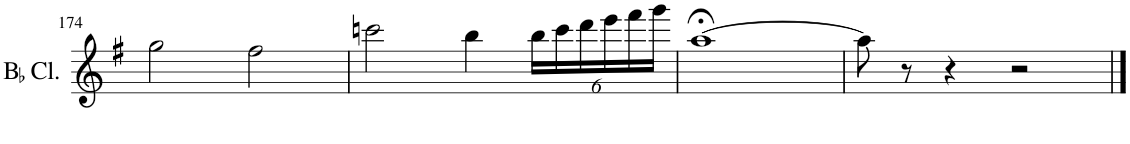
**kern
*part1
*staff1
*I"BaccidentalFlat Clarinet
*I'BaccidentalFlat Cl.
!!LO:PB:g=z
*clefG2
*Trd1c2
*k[f#]
*M4/4
*met(c|)
=174
2gg\
2ff#\
=175
2cccn\
4bb\
*Xbrackettup
24bb\LL
24ccc\
24ddd\
24eee\
24fff#\
24ggg\JJ
=176
[1aa;<
=177
8aa\]
8r
4r
2r
==
*-
